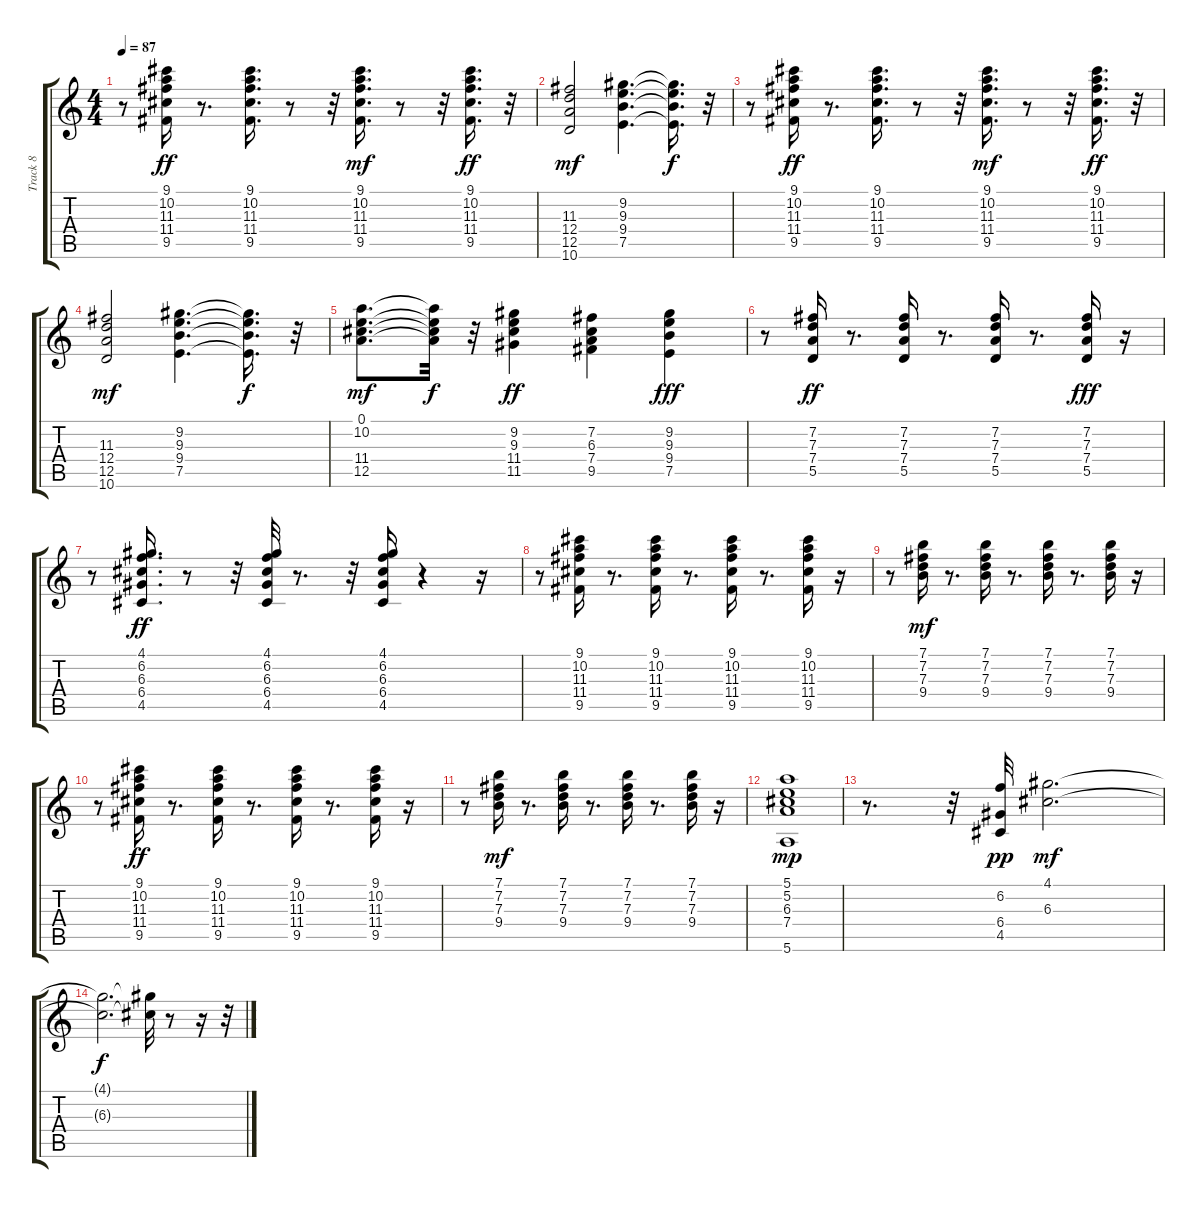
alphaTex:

\track ("Track 8" "Track 8") {instrument electricguitarclean}
\staff {score tabs}
\tuning (E4 B3 G3 D3 A2 E2) {hide}
\ts (4 4)
\tempo 87
\clef g2
\ks c
r.8{dy f} (9.1 10.2 11.3 11.4 9.5).16{dy ff} r.8{d} (9.1 10.2 11.3 11.4 9.5).16{d} r.8 r.32 (9.1 10.2 11.3 11.4 9.5).16{d dy mf} r.8 r.32 (9.1 10.2 11.3 11.4 9.5).16{d dy ff} r.32 |
(11.3 12.4 12.5 10.6).2{dy mf} (9.2 9.3 9.4 7.5).4{d} (9.2{t} 9.3{t} 9.4{t} 7.5{t}).16{d dy f} r.32 |
r.8 (9.1 10.2 11.3 11.4 9.5).16{dy ff} r.8{d} (9.1 10.2 11.3 11.4 9.5).16{d} r.8 r.32 (9.1 10.2 11.3 11.4 9.5).16{d dy mf} r.8 r.32 (9.1 10.2 11.3 11.4 9.5).16{d dy ff} r.32 |
(11.3 12.4 12.5 10.6).2{dy mf} (9.2 9.3 9.4 7.5).4{d} (9.2{t} 9.3{t} 9.4{t} 7.5{t}).16{d dy f} r.32 |
(0.1 10.2 11.4 12.5).8{d dy mf} (0.1{t} 10.2{t} 11.4{t} 12.5{t}).32{dy f} r.32 (9.2 9.3 11.4 11.5).4{dy ff} (7.2 6.3 7.4 9.5).4 (9.2 9.3 9.4 7.5).4{dy fff} |
r.8 (7.2 7.3 7.4 5.5).16{dy ff} r.8{d} (7.2 7.3 7.4 5.5).16 r.8{d} (7.2 7.3 7.4 5.5).16 r.8{d} (7.2 7.3 7.4 5.5).16{dy fff} r.16 |
r.8 (4.1 6.2 6.3 6.4 4.5).16{d dy ff} r.8 r.32 (4.1 6.2 6.3 6.4 4.5).32 r.8{d} r.32 (4.1 6.2 6.3 6.4 4.5).16 r.4 r.16 |
r.8 (9.1 10.2 11.3 11.4 9.5).16 r.8{d} (9.1 10.2 11.3 11.4 9.5).16 r.8{d} (9.1 10.2 11.3 11.4 9.5).16 r.8{d} (9.1 10.2 11.3 11.4 9.5).16 r.16 |
r.8 (7.1 7.2 7.3 9.4).16{dy mf} r.8{d} (7.1 7.2 7.3 9.4).16 r.8{d} (7.1 7.2 7.3 9.4).16 r.8{d} (7.1 7.2 7.3 9.4).16 r.16 |
r.8 (9.1 10.2 11.3 11.4 9.5).16{dy ff} r.8{d} (9.1 10.2 11.3 11.4 9.5).16 r.8{d} (9.1 10.2 11.3 11.4 9.5).16 r.8{d} (9.1 10.2 11.3 11.4 9.5).16 r.16 |
r.8 (7.1 7.2 7.3 9.4).16{dy mf} r.8{d} (7.1 7.2 7.3 9.4).16 r.8{d} (7.1 7.2 7.3 9.4).16 r.8{d} (7.1 7.2 7.3 9.4).16 r.16 |
(5.1 5.2 6.3 7.4 5.6).1{dy mp} |
r.8{d} r.32 (6.2 6.4 4.5).32{dy pp} (4.1 6.3).2{d dy mf} |
(4.1{t} 6.3{t}).2{d dy f} (4.1{t} 6.3{t}).32 r.8 r.16 r.32
